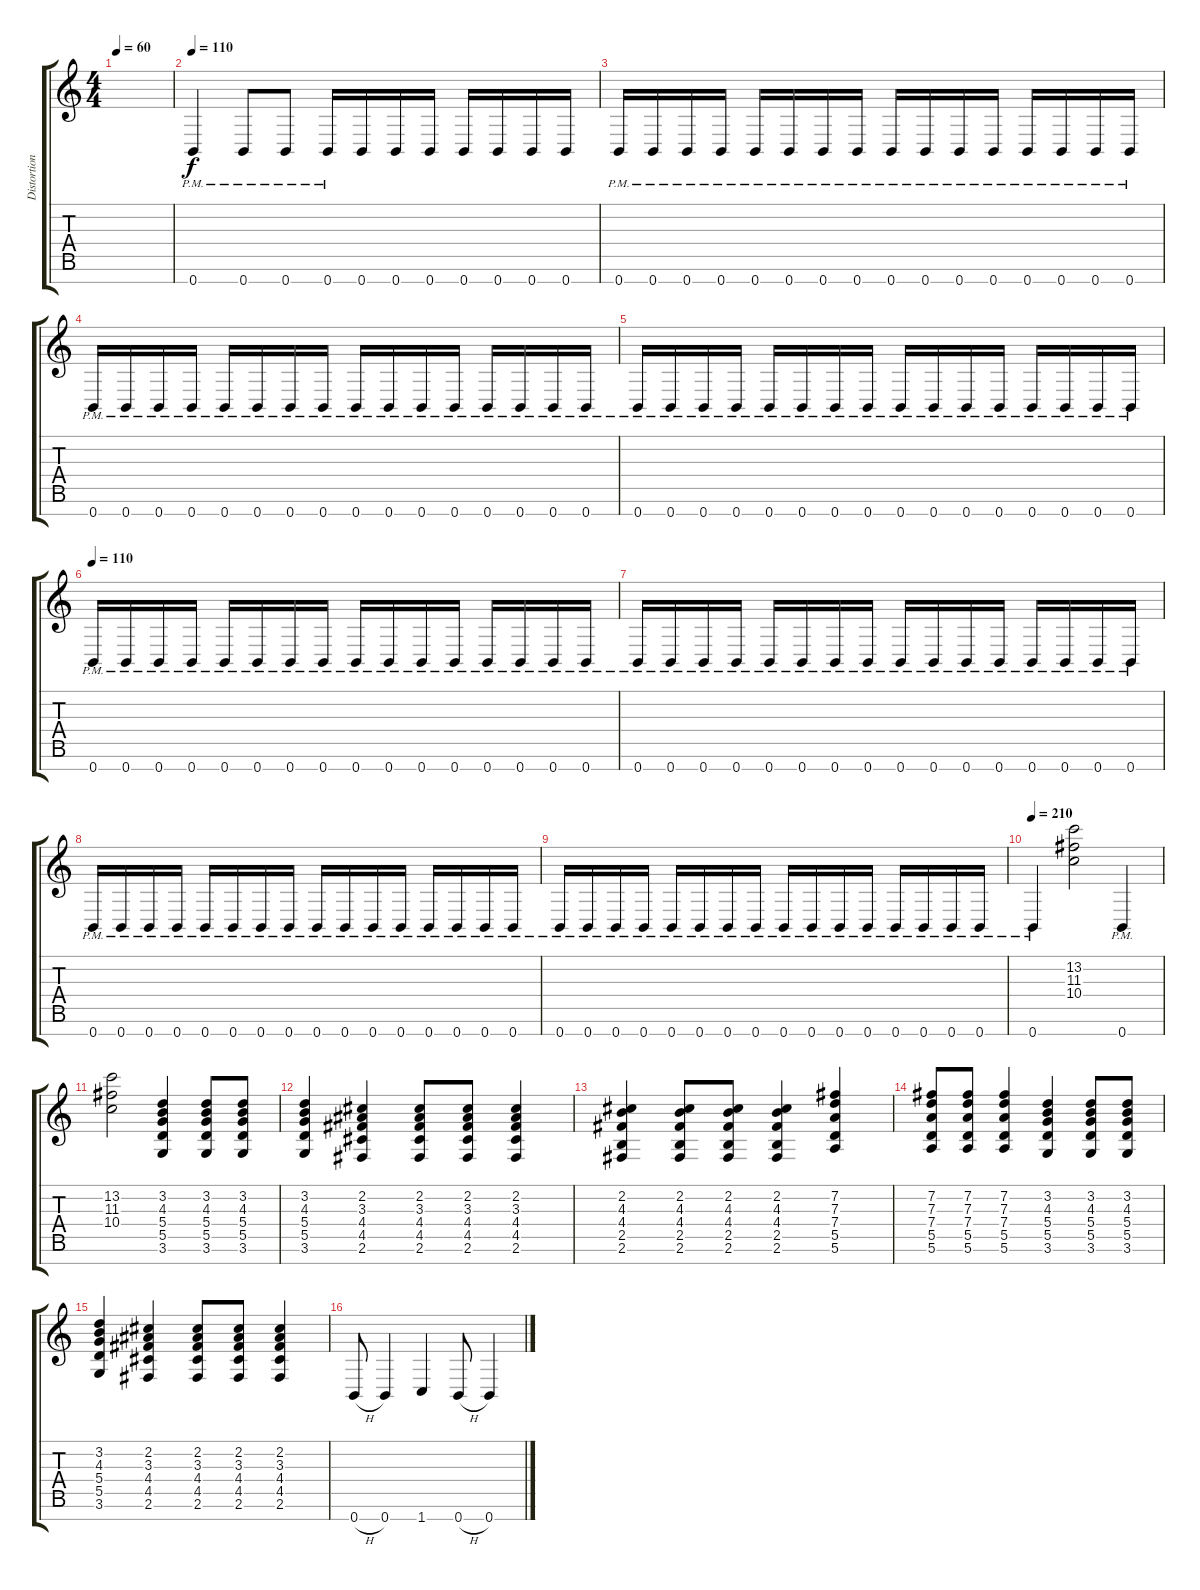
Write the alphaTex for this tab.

\track ("Distortion Guitar" "Distortion") {instrument distortionguitar}
\staff {score tabs}
\tuning (E4 B3 G3 D3 A2 E2 B1) {hide}
\ts (4 4)
\tempo 60
\clef g2
\ks c
|
\tempo 110
0.7{pm}.4 0.7{pm}.8 0.7{pm}.8 0.7{pm}.16 0.7.16 0.7.16 0.7.16 0.7.16 0.7.16 0.7.16 0.7.16 |
0.7{pm}.16 0.7{pm}.16 0.7{pm}.16 0.7{pm}.16 0.7{pm}.16 0.7{pm}.16 0.7{pm}.16 0.7{pm}.16 0.7{pm}.16 0.7{pm}.16 0.7{pm}.16 0.7{pm}.16 0.7{pm}.16 0.7{pm}.16 0.7{pm}.16 0.7{pm}.16 |
0.7{pm}.16 0.7{pm}.16 0.7{pm}.16 0.7{pm}.16 0.7{pm}.16 0.7{pm}.16 0.7{pm}.16 0.7{pm}.16 0.7{pm}.16 0.7{pm}.16 0.7{pm}.16 0.7{pm}.16 0.7{pm}.16 0.7{pm}.16 0.7{pm}.16 0.7{pm}.16 |
0.7{pm}.16 0.7{pm}.16 0.7{pm}.16 0.7{pm}.16 0.7{pm}.16 0.7{pm}.16 0.7{pm}.16 0.7{pm}.16 0.7{pm}.16 0.7{pm}.16 0.7{pm}.16 0.7{pm}.16 0.7{pm}.16 0.7{pm}.16 0.7{pm}.16 0.7{pm}.16 |
\tempo 110
0.7{pm}.16 0.7{pm}.16 0.7{pm}.16 0.7{pm}.16 0.7{pm}.16 0.7{pm}.16 0.7{pm}.16 0.7{pm}.16 0.7{pm}.16 0.7{pm}.16 0.7{pm}.16 0.7{pm}.16 0.7{pm}.16 0.7{pm}.16 0.7{pm}.16 0.7{pm}.16 |
0.7{pm}.16 0.7{pm}.16 0.7{pm}.16 0.7{pm}.16 0.7{pm}.16 0.7{pm}.16 0.7{pm}.16 0.7{pm}.16 0.7{pm}.16 0.7{pm}.16 0.7{pm}.16 0.7{pm}.16 0.7{pm}.16 0.7{pm}.16 0.7{pm}.16 0.7{pm}.16 |
0.7{pm}.16 0.7{pm}.16 0.7{pm}.16 0.7{pm}.16 0.7{pm}.16 0.7{pm}.16 0.7{pm}.16 0.7{pm}.16 0.7{pm}.16 0.7{pm}.16 0.7{pm}.16 0.7{pm}.16 0.7{pm}.16 0.7{pm}.16 0.7{pm}.16 0.7{pm}.16 |
0.7{pm}.16 0.7{pm}.16 0.7{pm}.16 0.7{pm}.16 0.7{pm}.16 0.7{pm}.16 0.7{pm}.16 0.7{pm}.16 0.7{pm}.16 0.7{pm}.16 0.7{pm}.16 0.7{pm}.16 0.7{pm}.16 0.7{pm}.16 0.7{pm}.16 0.7{pm}.16 |
\tempo 210
0.7{pm}.4 (13.2 11.3 10.4).2 0.7{pm}.4 |
(13.2 11.3 10.4).2 (3.2 4.3 5.4 5.5 3.6).4 (3.2 4.3 5.4 5.5 3.6).8 (3.2 4.3 5.4 5.5 3.6).8 |
(3.2 4.3 5.4 5.5 3.6).4 (2.2 3.3 4.4 4.5 2.6).4 (2.2 3.3 4.4 4.5 2.6).8 (2.2 3.3 4.4 4.5 2.6).8 (2.2 3.3 4.4 4.5 2.6).4 |
(2.2 4.3 4.4 2.5 2.6).4 (2.2 4.3 4.4 2.5 2.6).8 (2.2 4.3 4.4 2.5 2.6).8 (2.2 4.3 4.4 2.5 2.6).4 (7.2 7.3 7.4 5.5 5.6).4 |
(7.2 7.3 7.4 5.5 5.6).8 (7.2 7.3 7.4 5.5 5.6).8 (7.2 7.3 7.4 5.5 5.6).4 (3.2 4.3 5.4 5.5 3.6).4 (3.2 4.3 5.4 5.5 3.6).8 (3.2 4.3 5.4 5.5 3.6).8 |
(3.2 4.3 5.4 5.5 3.6).4 (2.2 3.3 4.4 4.5 2.6).4 (2.2 3.3 4.4 4.5 2.6).8 (2.2 3.3 4.4 4.5 2.6).8 (2.2 3.3 4.4 4.5 2.6).4 |
0.7{h}.8 0.7.4 1.7.4 0.7{h}.8 0.7.4
